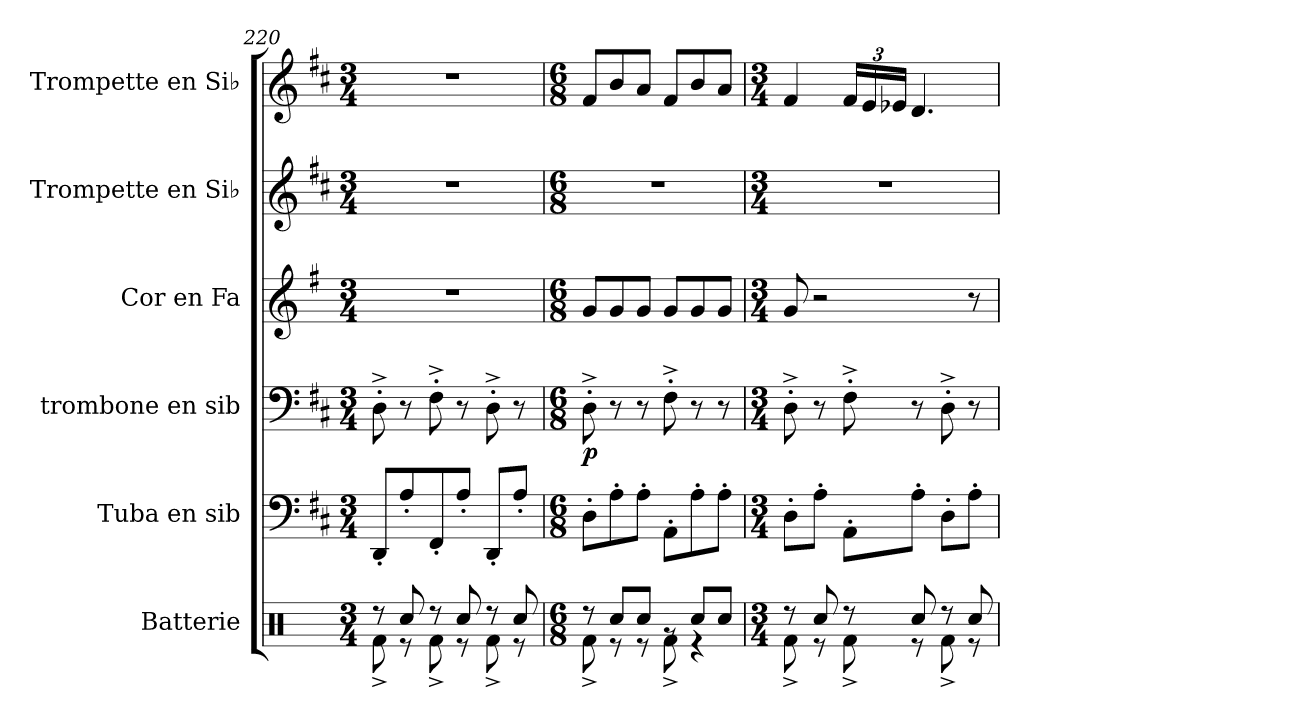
**kern	**kern	**kern	**dynam	**kern	**kern	**kern
*part6	*part5	*part4	*part4	*part3	*part2	*part1
*staff6	*staff5	*staff4	*staff4	*staff3	*staff2	*staff1
*I"Batterie	*I"Tuba en sib	*I"trombone en sib	*	*I"Cor en Fa	*I"Trompette en Si♭	*I"Trompette en Si♭
*I'Batt.	*I'Tub. sib	*I'Trb. sib	*	*I'Cor Fa	*I'Tromp. Si♭	*I'Tromp. Si♭
*clefX	*clefF4	*clefF4	*	*clefG2	*clefG2	*clefG2
*	*ITrd1c2	*ITrd1c2	*	*ITrd4c7	*ITrd1c2	*ITrd1c2
*k[]	*k[]	*k[]	*	*k[]	*k[]	*k[]
*M3/4	*M3/4	*M3/4	*	*M3/4	*M3/4	*M3/4
=220	=220	=220	=220	=220	=220	=220
*^	*	*	*	*	*	*
8r	8Rf^\	8CC'/L	8C'^\	.	2.r	2.r	2.r
8Rcc/	8r	8G'/	8r	.	.	.	.
8r	8Rf^\	8EE'/	8E'^\	.	.	.	.
8Rcc/	8r	8G'/J	8r	.	.	.	.
8r	8Rf^\	8CC'/L	8C'^\	.	.	.	.
8Rcc/	8r	8G'/J	8r	.	.	.	.
=221	=221	=221	=221	=221	=221	=221	=221
*M6/8	*	*M6/8	*M6/8	*	*M6/8	*M6/8	*M6/8
!	!	!	!	!LO:DY:b	!	!	!
8r	8Rf^\	8C'\L	8C'^\	p	8c/L	2.r	8e/L
8Rcc/L	8r	8G'\	8r	.	8c/	.	8a/
8Rcc/J	8r	8G'\J	8r	.	8c/J	.	8g/J
8rg	8Rf^\	8GG'\L	8E'^\	.	8c/L	.	8e/L
8Rcc/L	4r	8G'\	8r	.	8c/	.	8a/
8Rcc/J	.	8G'\J	8r	.	8c/J	.	8g/J
=222	=222	=222	=222	=222	=222	=222	=222
*M3/4	*	*M3/4	*M3/4	*	*M3/4	*M3/4	*M3/4
8r	8Rf^\	8C'\L	8C'^\	.	8c/	2.r	4e/
8Rcc/	8r	8G'\J	8r	.	2r	.	.
*	*	*	*	*	*	*	*Xbrackettup
8r	8Rf^\	8GG'\L	8E'^\	.	.	.	24e/LL
.	.	.	.	.	.	.	24d/
.	.	.	.	.	.	.	24d-X/JJ
8Rcc/	8r	8G'\J	8r	.	.	.	4.c/
8r	8Rf^\	8C'\L	8C'^\	.	.	.	.
8Rcc/	8r	8G'\J	8r	.	8r	.	.
*v	*v	*	*	*	*	*	*
=	=	=	=	=	=	=
*-	*-	*-	*-	*-	*-	*-
